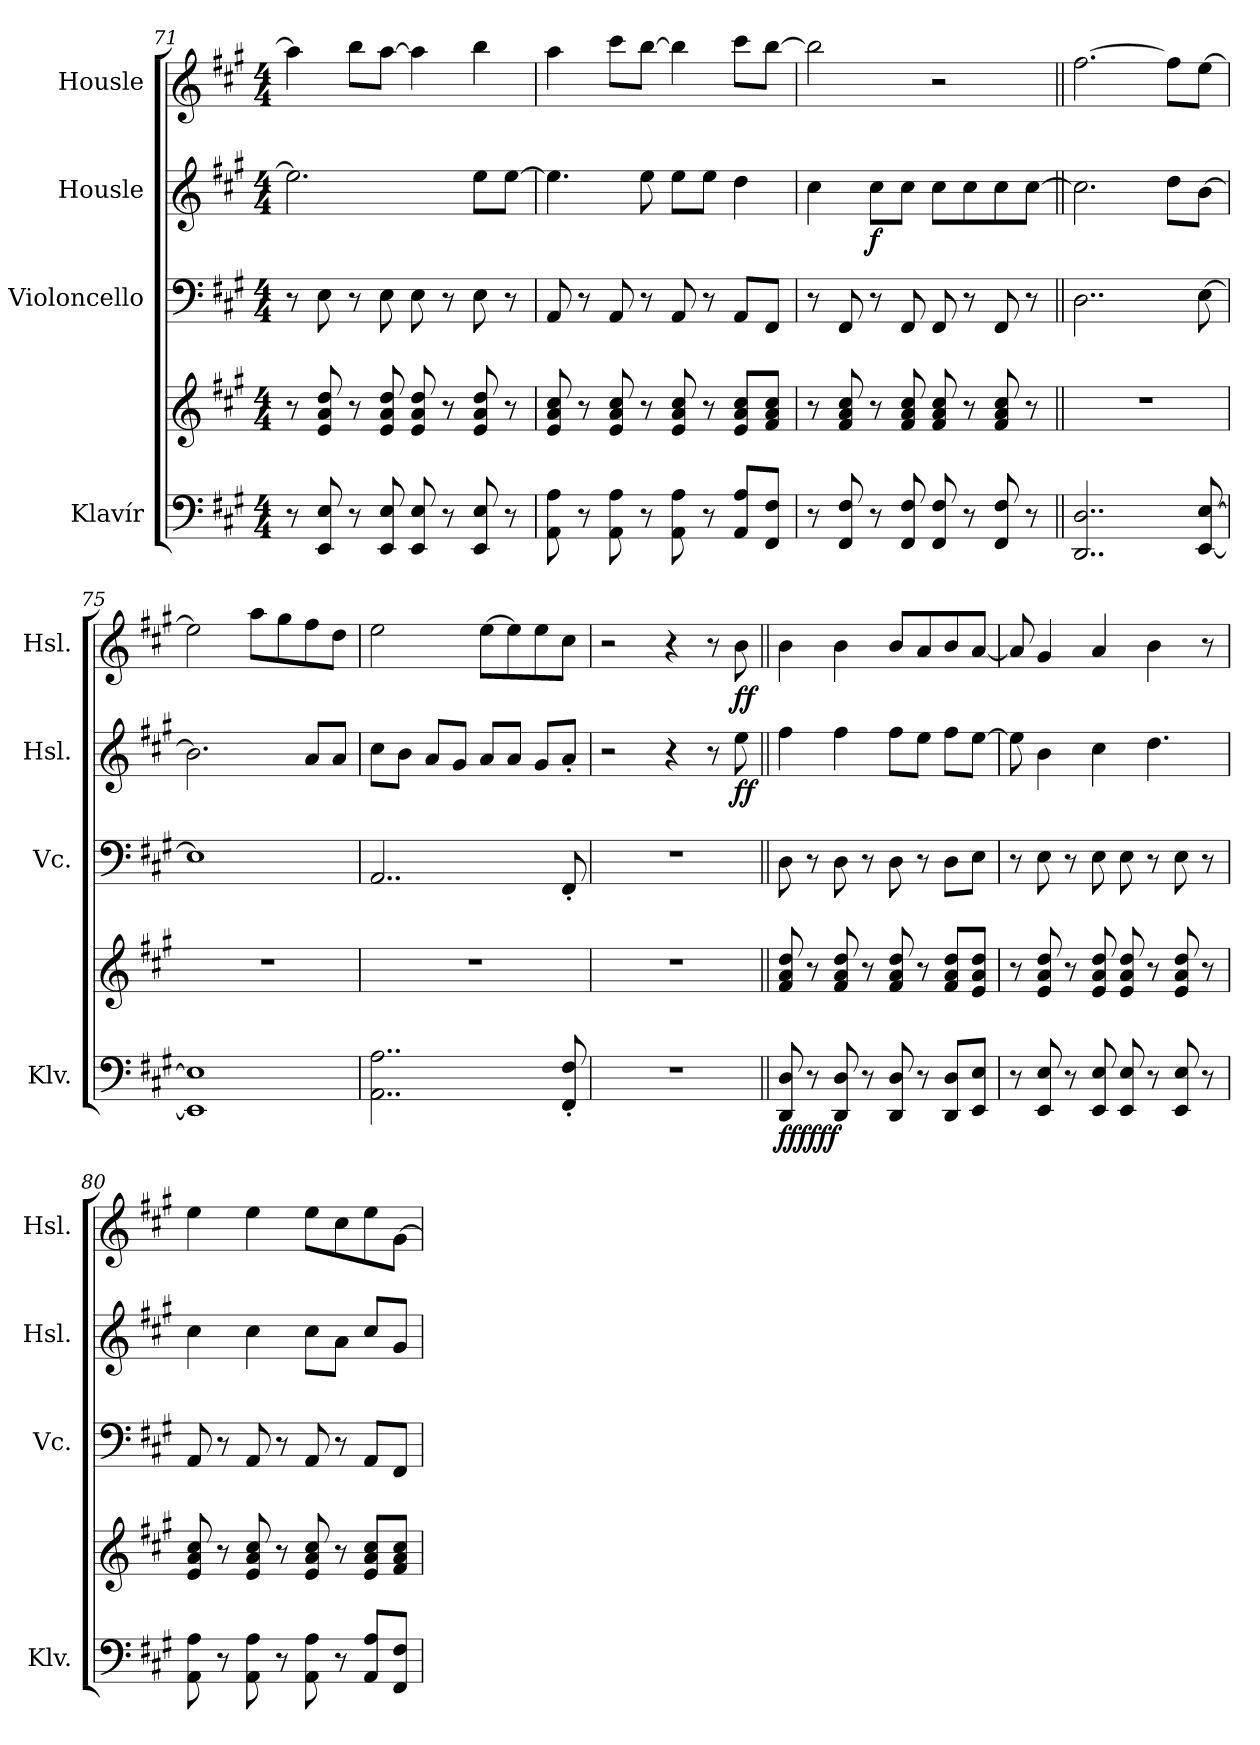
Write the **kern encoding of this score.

**kern	**kern	**dynam	**kern	**kern	**dynam	**kern	**dynam
*part4	*part4	*part4	*part3	*part2	*part2	*part1	*part1
*staff5	*staff4	*staff4/5	*staff3	*staff2	*staff2	*staff1	*staff1
*I"Klavír	*	*	*I"Violoncello	*I"Housle	*	*I"Housle	*
*I'Klv.	*	*	*I'Vc.	*I'Hsl.	*	*I'Hsl.	*
!!LO:PB:g=z
*clefF4	*clefG2	*	*clefF4	*clefG2	*	*clefG2	*
*k[f#c#g#]	*k[f#c#g#]	*	*k[f#c#g#]	*k[f#c#g#]	*	*k[f#c#g#]	*
*M4/4	*M4/4	*	*M4/4	*M4/4	*	*M4/4	*
=71	=71	=71	=71	=71	=71	=71	=71
8r	8r	.	8r	2.ee\]	.	4aa\]	.
8EE/ 8E/	8e/ 8a/ 8dd/	.	8E\	.	.	.	.
8r	8r	.	8r	.	.	8bb\L	.
8EE/ 8E/	8e/ 8a/ 8dd/	.	8E\	.	.	[8aa\J	.
8EE/ 8E/	8e/ 8a/ 8dd/	.	8E\	.	.	4aa\]	.
8r	8r	.	8r	.	.	.	.
8EE/ 8E/	8e/ 8a/ 8dd/	.	8E\	8ee\L	.	4bb\	.
8r	8r	.	8r	[8ee\J	.	.	.
=72	=72	=72	=72	=72	=72	=72	=72
8AA\ 8A\	8e/ 8a/ 8cc#/	.	8AA/	4.ee\]	.	4aa\	.
8r	8r	.	8r	.	.	.	.
8AA\ 8A\	8e/ 8a/ 8cc#/	.	8AA/	.	.	8ccc#\L	.
8r	8r	.	8r	8ee\	.	[8bb\J	.
8AA\ 8A\	8e/ 8a/ 8cc#/	.	8AA/	8ee\L	.	4bb\]	.
8r	8r	.	8r	8ee\J	.	.	.
8AA/ 8A/L	8e/ 8a/ 8cc#/L	.	8AA/L	4dd\	.	8ccc#\L	.
8FF#/ 8F#/J	8f#/ 8a/ 8cc#/J	.	8FF#/J	.	.	[8bb\J	.
=73	=73	=73	=73	=73	=73	=73	=73
8r	8r	.	8r	4cc#\	.	2bb\]	.
8FF#/ 8F#/	8f#/ 8a/ 8cc#/	.	8FF#/	.	.	.	.
!	!	!	!	!	!LO:DY:b	!	!
8r	8r	.	8r	8cc#\L	f	.	.
8FF#/ 8F#/	8f#/ 8a/ 8cc#/	.	8FF#/	8cc#\J	.	.	.
8FF#/ 8F#/	8f#/ 8a/ 8cc#/	.	8FF#/	8cc#\L	.	2r	.
8r	8r	.	8r	8cc#\	.	.	.
8FF#/ 8F#/	8f#/ 8a/ 8cc#/	.	8FF#/	8cc#\	.	.	.
8r	8r	.	8r	[8cc#\J	.	.	.
=74||	=74||	=74||	=74||	=74||	=74||	=74||	=74||
2..DD/ 2..D/	1r	.	2..D\	2.cc#\]	.	[2.ff#\	.
.	.	.	.	8dd\L	.	8ff#\L]	.
[8EE/ [8E/	.	.	[8E\	[8b\J	.	[8ee\J	.
!!LO:LB:g=z
=75	=75	=75	=75	=75	=75	=75	=75
1EE] 1E]	1r	.	1E]	2.b\]	.	2ee\]	.
.	.	.	.	.	.	8aa\L	.
.	.	.	.	.	.	8gg#\	.
.	.	.	.	8a/L	.	8ff#\	.
.	.	.	.	8a/J	.	8dd\J	.
=76	=76	=76	=76	=76	=76	=76	=76
2..AA\ 2..A\	1r	.	2..AA/	8cc#\L	.	2ee\	.
.	.	.	.	8b\J	.	.	.
.	.	.	.	8a/L	.	.	.
.	.	.	.	8g#/J	.	.	.
.	.	.	.	8a/L	.	[8ee\L	.
.	.	.	.	8a/J	.	8ee\]	.
.	.	.	.	8g#/L	.	8ee\	.
8FF#/' 8F#/'	.	.	8FF#'/	8a'/J	.	8cc#\J	.
=77	=77	=77	=77	=77	=77	=77	=77
1r	1r	.	1r	2r	.	2r	.
.	.	.	.	4r	.	4r	.
.	.	.	.	8r	.	8r	.
!	!	!	!	!	!LO:DY:b	!	!LO:DY:b
.	.	.	.	8ee\	ff	8b\	ff
=78||	=78||	=78||	=78||	=78||	=78||	=78||	=78||
!	!	!LO:DY:b=2	!	!	!	!	!
!	!	!LO:DY:n=1:b	!	!	!	!	!
8DD/ 8D/	8f#/ 8a/ 8dd/	fff fff	8D\	4ff#\	.	4b\	.
8r	8r	.	8r	.	.	.	.
8DD/ 8D/	8f#/ 8a/ 8dd/	.	8D\	4ff#\	.	4b\	.
8r	8r	.	8r	.	.	.	.
8DD/ 8D/	8f#/ 8a/ 8dd/	.	8D\	8ff#\L	.	8b/L	.
8r	8r	.	8r	8ee\J	.	8a/	.
8DD/ 8D/L	8f#/ 8a/ 8dd/L	.	8D\L	8ff#\L	.	8b/	.
8EE/ 8E/J	8e/ 8a/ 8dd/J	.	8E\J	[8ee\J	.	[8a/J	.
=79	=79	=79	=79	=79	=79	=79	=79
8r	8r	.	8r	8ee\]	.	8a/]	.
8EE/ 8E/	8e/ 8a/ 8dd/	.	8E\	4b\	.	4g#/	.
8r	8r	.	8r	.	.	.	.
8EE/ 8E/	8e/ 8a/ 8dd/	.	8E\	4cc#\	.	4a/	.
8EE/ 8E/	8e/ 8a/ 8dd/	.	8E\	.	.	.	.
8r	8r	.	8r	4.dd\	.	4b\	.
8EE/ 8E/	8e/ 8a/ 8dd/	.	8E\	.	.	.	.
8r	8r	.	8r	.	.	8r	.
!!LO:PB:g=z
=80	=80	=80	=80	=80	=80	=80	=80
8AA\ 8A\	8e/ 8a/ 8cc#/	.	8AA/	4cc#\	.	4ee\	.
8r	8r	.	8r	.	.	.	.
8AA\ 8A\	8e/ 8a/ 8cc#/	.	8AA/	4cc#\	.	4ee\	.
8r	8r	.	8r	.	.	.	.
8AA\ 8A\	8e/ 8a/ 8cc#/	.	8AA/	8cc#\L	.	8ee\L	.
8r	8r	.	8r	8a\J	.	8cc#\	.
8AA/ 8A/L	8e/ 8a/ 8cc#/L	.	8AA/L	8cc#/L	.	8ee\	.
8FF#/ 8F#/J	8f#/ 8a/ 8cc#/J	.	8FF#/J	8g#/J	.	[8g#\J	.
=	=	=	=	=	=	=	=
*-	*-	*-	*-	*-	*-	*-	*-
